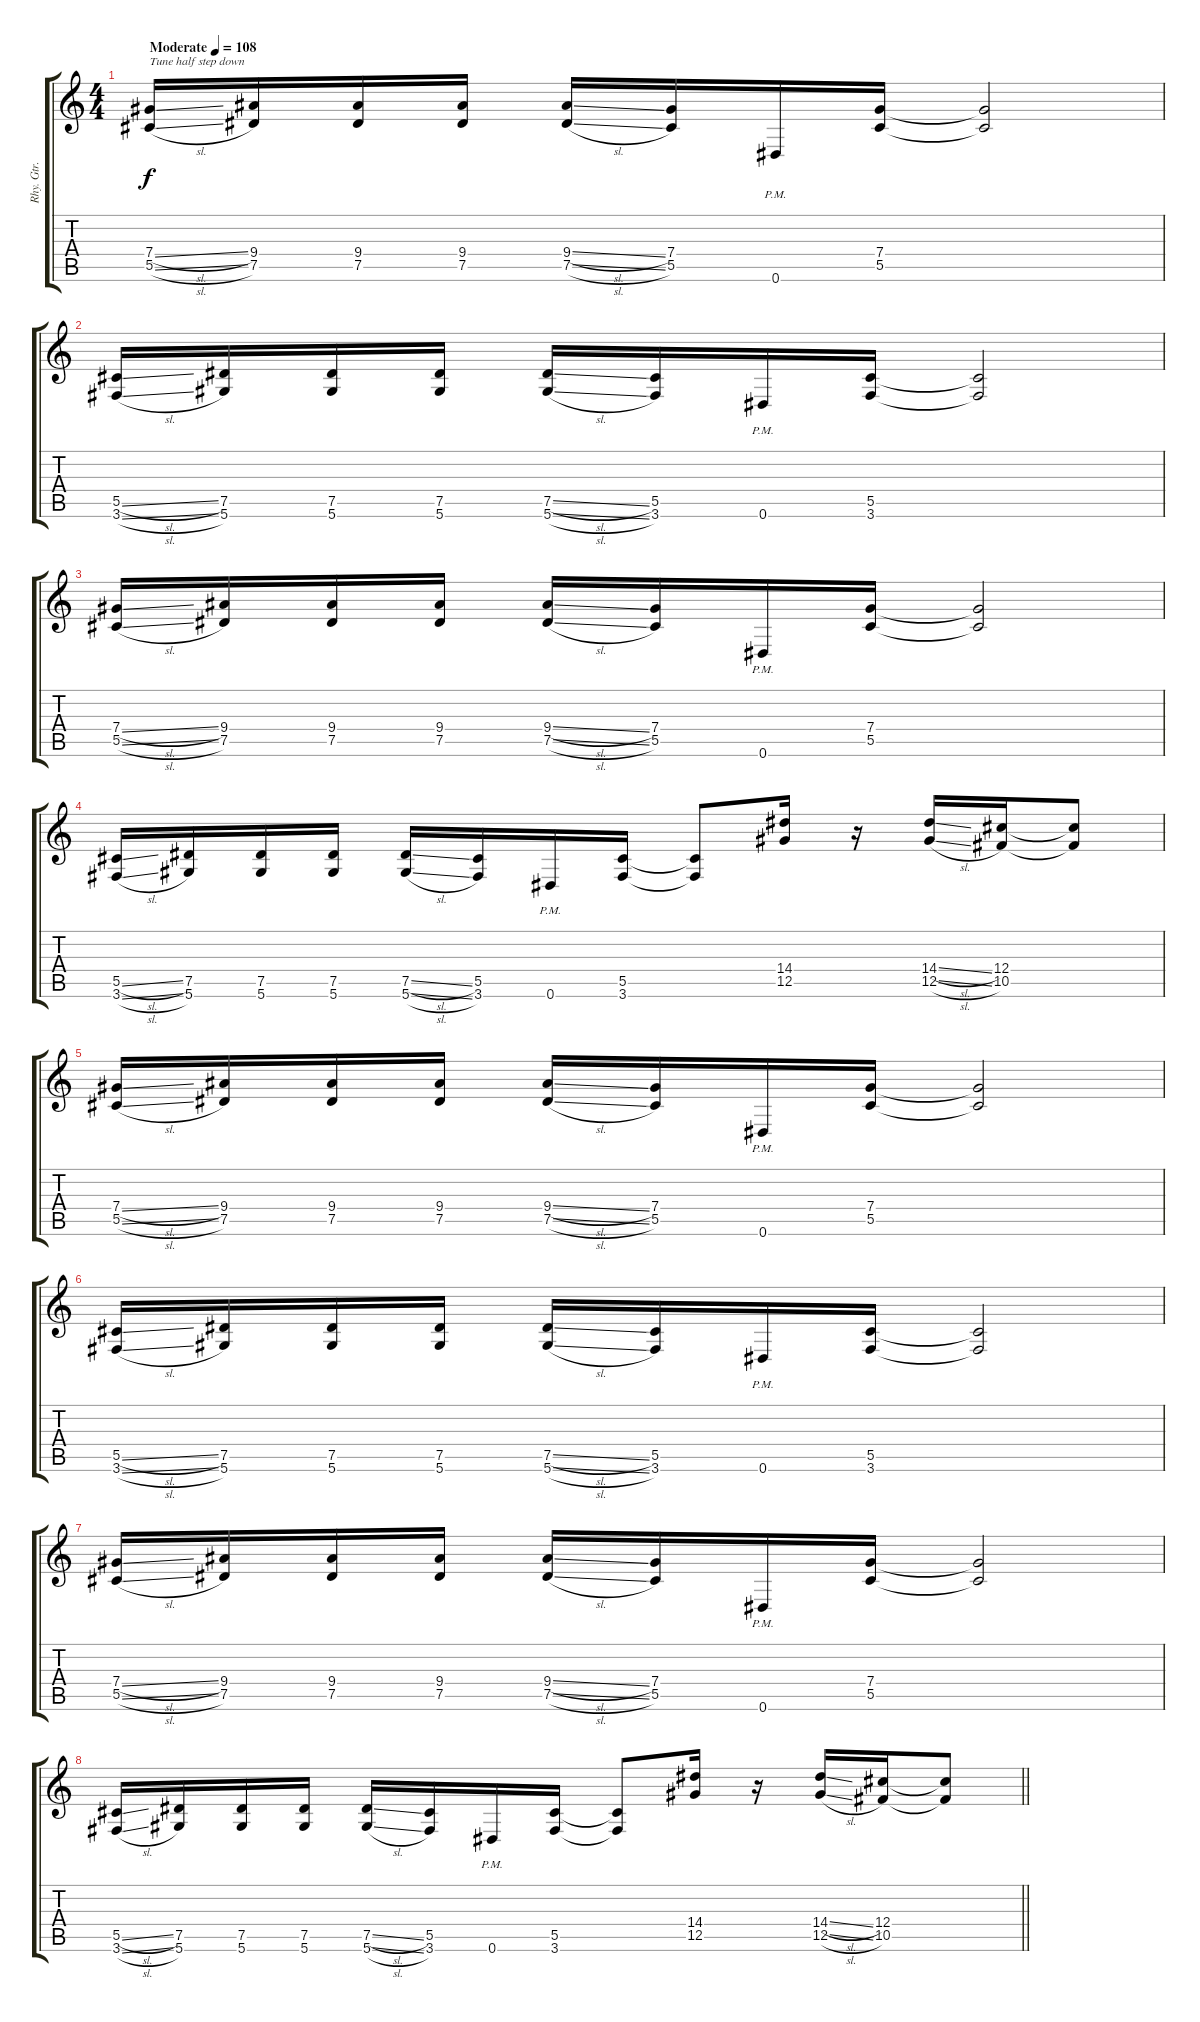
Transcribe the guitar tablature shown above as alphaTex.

\track ("Rhy. Gtr. 1" "Rhy. Gtr. ") {instrument distortionguitar}
\staff {score tabs}
\tuning (Eb4 Bb3 Gb3 Db3 Ab2 Eb2) {hide}
\ts (4 4)
\tempo (108 "Moderate")
\clef g2
\ks c
(7.4{sl} 5.5{sl}).16{txt "Tune half step down" dy f instrument distortionguitar} (9.4 7.5).16 (9.4 7.5).16 (9.4 7.5).16 (9.4{sl} 7.5{sl}).16 (7.4 5.5).16 0.6{pm}.16 (7.4 5.5).16 (7.4{t} 5.5{t}).2 |
(5.5{sl} 3.6{sl}).16 (7.5 5.6).16 (7.5 5.6).16 (7.5 5.6).16 (7.5{sl} 5.6{sl}).16 (5.5 3.6).16 0.6{pm}.16 (5.5 3.6).16 (5.5{t} 3.6{t}).2 |
(7.4{sl} 5.5{sl}).16 (9.4 7.5).16 (9.4 7.5).16 (9.4 7.5).16 (9.4{sl} 7.5{sl}).16 (7.4 5.5).16 0.6{pm}.16 (7.4 5.5).16 (7.4{t} 5.5{t}).2 |
(5.5{sl} 3.6{sl}).16 (7.5 5.6).16 (7.5 5.6).16 (7.5 5.6).16 (7.5{sl} 5.6{sl}).16 (5.5 3.6).16 0.6{pm}.16 (5.5 3.6).16 (5.5{t} 3.6{t}).8 (14.4 12.5).16 r.16 (14.4{sl} 12.5{sl}).16 (12.4 10.5).16 (12.4{t} 10.5{t}).8 |
(7.4{sl} 5.5{sl}).16 (9.4 7.5).16 (9.4 7.5).16 (9.4 7.5).16 (9.4{sl} 7.5{sl}).16 (7.4 5.5).16 0.6{pm}.16 (7.4 5.5).16 (7.4{t} 5.5{t}).2 |
(5.5{sl} 3.6{sl}).16 (7.5 5.6).16 (7.5 5.6).16 (7.5 5.6).16 (7.5{sl} 5.6{sl}).16 (5.5 3.6).16 0.6{pm}.16 (5.5 3.6).16 (5.5{t} 3.6{t}).2 |
(7.4{sl} 5.5{sl}).16 (9.4 7.5).16 (9.4 7.5).16 (9.4 7.5).16 (9.4{sl} 7.5{sl}).16 (7.4 5.5).16 0.6{pm}.16 (7.4 5.5).16 (7.4{t} 5.5{t}).2 |
\barLineRight lightlight
(5.5{sl} 3.6{sl}).16 (7.5 5.6).16 (7.5 5.6).16 (7.5 5.6).16 (7.5{sl} 5.6{sl}).16 (5.5 3.6).16 0.6{pm}.16 (5.5 3.6).16 (5.5{t} 3.6{t}).8 (14.4 12.5).16 r.16 (14.4{sl} 12.5{sl}).16 (12.4 10.5).16 (12.4{t} 10.5{t}).8
